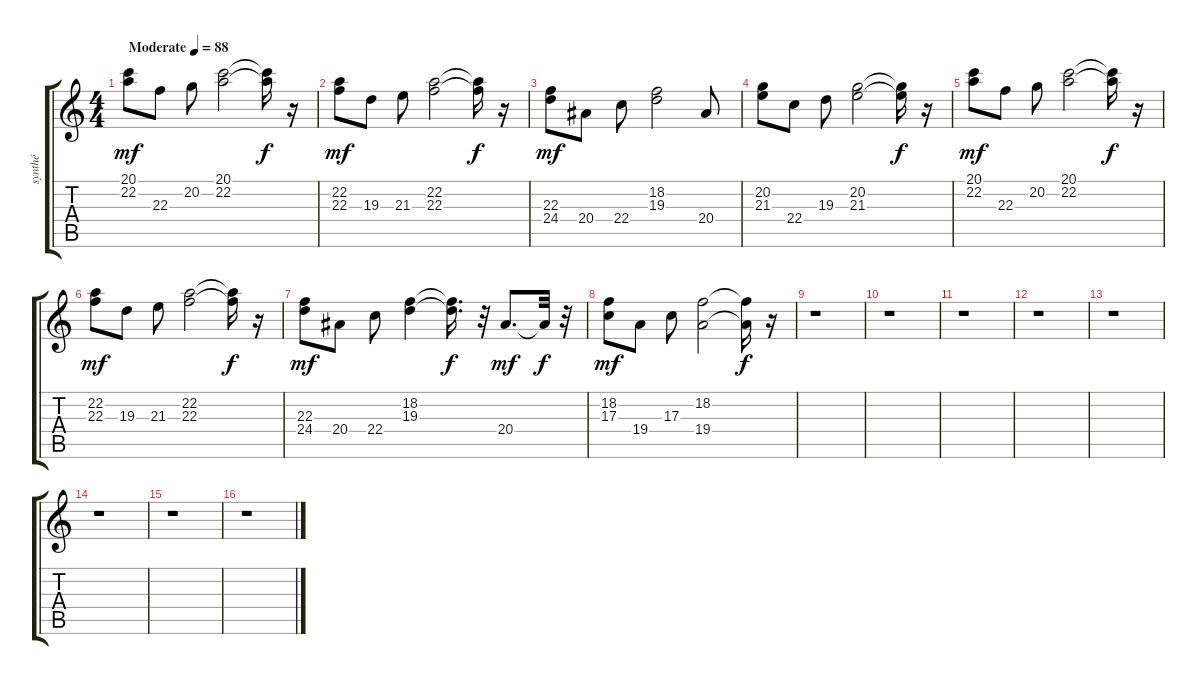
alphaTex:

\track ("synthé" "synthé") {instrument vibraphone}
\staff {score tabs}
\tuning (E4 B3 G3 D3 A2 E2) {hide}
\ts (4 4)
\tempo (88 "Moderate")
\clef g2
\ks c
(20.1 22.2).8{dy mf instrument vibraphone} 22.3.8 20.2.8 (20.1 22.2).2 (20.1{t} 22.2{t}).16{dy f} r.16 |
(22.2 22.3).8{dy mf} 19.3.8 21.3.8 (22.2 22.3).2 (22.2{t} 22.3{t}).16{dy f} r.16 |
(22.3 24.4).8{dy mf} 20.4.8 22.4.8 (18.2 19.3).2 20.4.8 |
(20.2 21.3).8 22.4.8 19.3.8 (20.2 21.3).2 (20.2{t} 21.3{t}).16{dy f} r.16 |
(20.1 22.2).8{dy mf} 22.3.8 20.2.8 (20.1 22.2).2 (20.1{t} 22.2{t}).16{dy f} r.16 |
(22.2 22.3).8{dy mf} 19.3.8 21.3.8 (22.2 22.3).2 (22.2{t} 22.3{t}).16{dy f} r.16 |
(22.3 24.4).8{dy mf} 20.4.8 22.4.8 (18.2 19.3).4 (18.2{t} 19.3{t}).16{d dy f} r.32 20.4.8{d dy mf} 20.4{t}.32{dy f} r.32 |
(18.2 17.3).8{dy mf} 19.4.8 17.3.8 (18.2 19.4).2 (18.2{t} 19.4{t}).16{dy f} r.16 |
r.1 |
r.1 |
r.1 |
r.1 |
r.1 |
r.1 |
r.1 |
r.1
